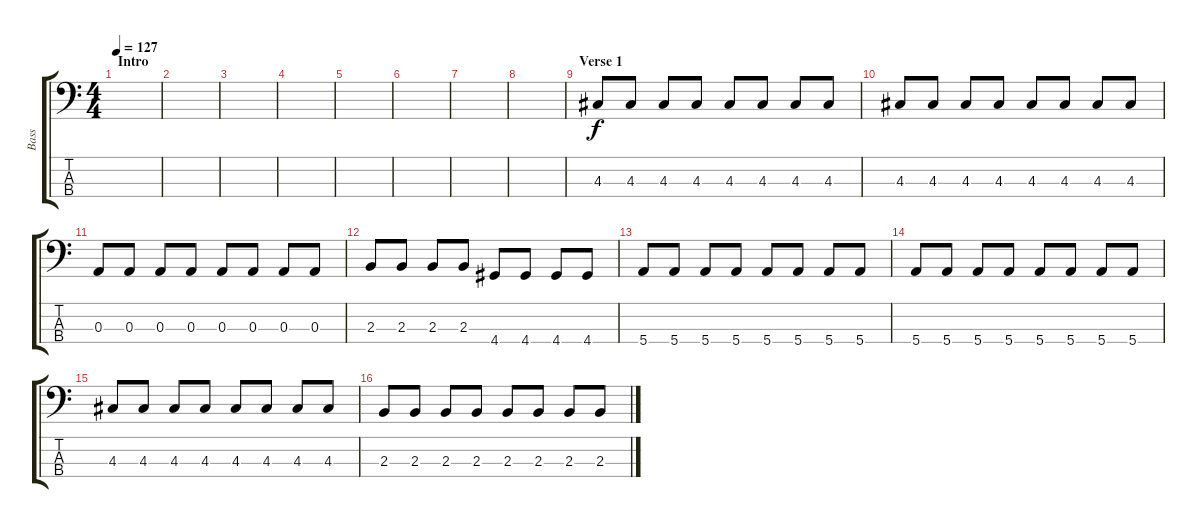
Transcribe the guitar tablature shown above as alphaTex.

\track ("Bass" "Bass") {instrument electricbasspick}
\staff {score tabs}
\tuning (G2 D2 A1 E1) {hide}
\ts (4 4)
\section ("" "Intro")
\tempo 127
\clef f4
\ks c
|
|
|
|
|
|
|
|
\section ("" "Verse 1")
4.3.8 4.3.8 4.3.8 4.3.8 4.3.8 4.3.8 4.3.8 4.3.8 |
4.3.8 4.3.8 4.3.8 4.3.8 4.3.8 4.3.8 4.3.8 4.3.8 |
0.3.8 0.3.8 0.3.8 0.3.8 0.3.8 0.3.8 0.3.8 0.3.8 |
2.3.8 2.3.8 2.3.8 2.3.8 4.4.8 4.4.8 4.4.8 4.4.8 |
5.4.8 5.4.8 5.4.8 5.4.8 5.4.8 5.4.8 5.4.8 5.4.8 |
5.4.8 5.4.8 5.4.8 5.4.8 5.4.8 5.4.8 5.4.8 5.4.8 |
4.3.8 4.3.8 4.3.8 4.3.8 4.3.8 4.3.8 4.3.8 4.3.8 |
2.3.8 2.3.8 2.3.8 2.3.8 2.3.8 2.3.8 2.3.8 2.3.8
